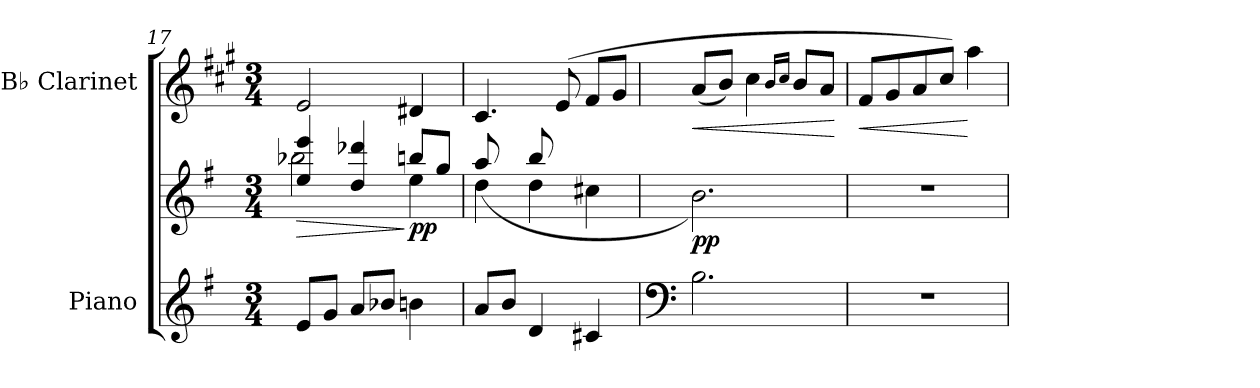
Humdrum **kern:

**kern	**kern	**dynam	**kern	**dynam
*part2	*part2	*part2	*part1	*part1
*staff3	*staff2	*staff2/3	*staff1	*staff1
*I"Piano	*	*	*I"B♭ Clarinet	*
*I'Pno.	*	*	*I'B♭ Cl.	*
!!LO:PB:g=z
*clefG2	*clefG2	*	*clefG2	*
*	*	*	*ITrd1c2	*
*k[f#]	*k[f#]	*	*k[f#]	*
*M3/4	*M3/4	*	*M3/4	*
=17	=17	=17	=17	=17
!	!	!LO:HP:b	!	!
*	*^	*	*	*
8e/L	4ee/ 4eee/	2bb-X\	>	2d/	.
8g/J	.	.	.	.	.
8a/L	4dd/ 4ddd-X/	.	.	.	.
8b-X/J	.	.	.	.	.
!	!	!	!LO:DY:n=1:b	!	!
4bn\	4ee\	8bbn/L	] pp	4c#X/	.
.	.	8gg/J	.	.	.
=18	=18	=18	=18	=18	=18
8a/L	4dd\	(>8aa/	.	4.B/	.
8b/J	.	8ryy	.	.	.
4d/	4dd\	8bb/	.	.	.
.	.	4.ryy	.	(>8d/	.
4c#X/	4cc#X\	.	.	8e/L	.
.	.	.	.	8f#/J	.
*	*v	*v	*	*	*
=19	=19	=19	=19	=19
*clefF4	*	*	*	*
!	!	!LO:DY:b	!	!LO:HP:b
2.B\	2.b\)	pp	(<8g/L	<
.	.	.	8a/J)	.
.	.	.	4b\	.
.	.	.	16qa/LL	.
.	.	.	16qb/JJ	.
.	.	.	8a/L	.
.	.	.	8g/J	.
.	.	.	.	[
=20	=20	=20	=20	=20
!	!	!	!	!LO:HP:b
2.r	2.r	.	8e/L	<
.	.	.	8f#/	.
.	.	.	8g/	.
.	.	.	8b/J)	.
.	.	.	4gg\	[
=	=	=	=	=
*-	*-	*-	*-	*-
